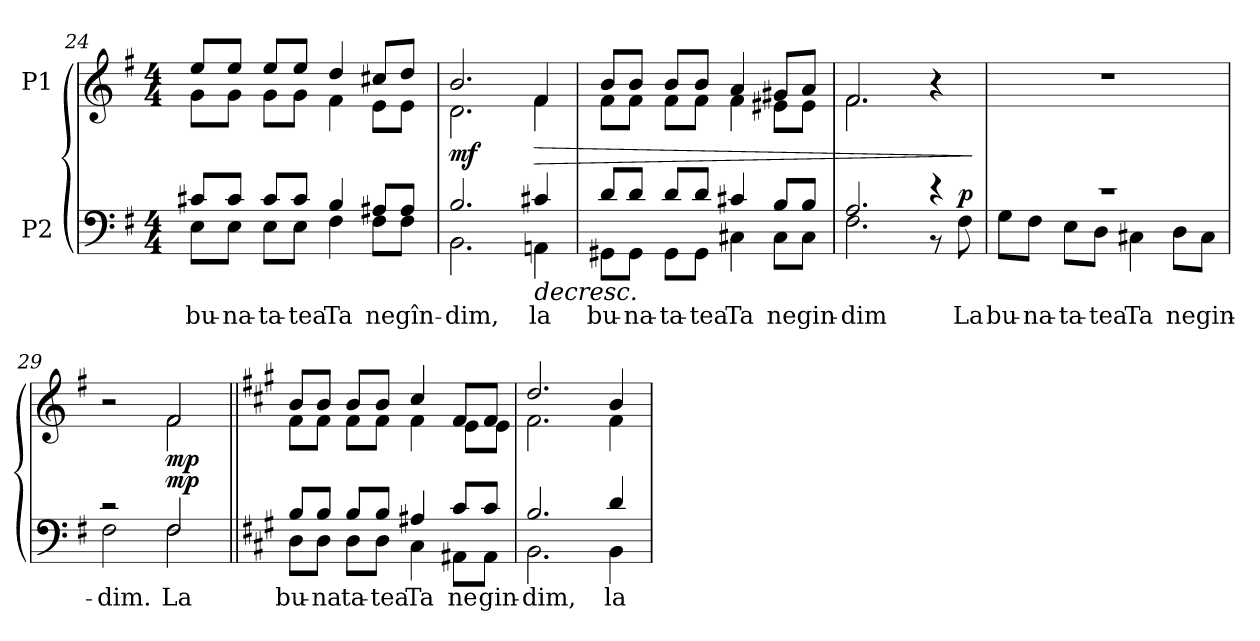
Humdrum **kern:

**kern	**text	**dynam	**kern	**dynam
*part2	*part2	*part2	*part1	*part1
*staff2	*staff2	*staff2	*staff1	*staff1
*I"P2	*	*	*I"P1	*
*clefF4	*	*	*clefG2	*
*k[f#]	*	*	*k[f#]	*
*G:	*	*	*G:	*
*M4/4	*	*	*M4/4	*
=24	=24	=24	=24	=24
!	!LO:LY:a:color=#000000	!	!	!
*^	*	*	*^	*
8c#Xi/L	8Ei\L	bu-	.	8eei/L	8gi\L	.
!	!	!LO:LY:a:color=#000000	!	!	!	!
8c#i/J	8Ei\J	-na-	.	8eei/J	8gi\J	.
!	!	!LO:LY:a:color=#000000	!	!	!	!
8c#i/L	8Ei\L	-ta-	.	8eei/L	8gi\L	.
!	!	!LO:LY:a:color=#000000	!	!	!	!
8c#i/J	8Ei\J	-tea	.	8eei/J	8gi\J	.
!	!	!LO:LY:a:color=#000000	!	!	!	!
4Bi/	4F#i\	Ta	.	4ddi/	4f#i\	.
!	!	!LO:LY:a:color=#000000	!	!	!	!
8A#Xi/L	8F#i\L	ne	.	8cc#Xi/L	8ei\L	.
!	!	!LO:LY:a:color=#000000	!	!	!	!
8A#i/J	8F#i\J	gîn-	.	8ddi/J	8ei\J	.
=25	=25	=25	=25	=25	=25	=25
!	!	!LO:LY:a:color=#000000	!	!	!	!
2.Bi/	2.BBi\	-dim,	.	2.bi/	2.di\	mf
!	!	!LO:LY:a:color=#000000	!LO:HP:b	!	!	!LO:HP:b
4c#Xi/	4AAni\	la	>	4f#i/	4f#i\	>
!!LO:PB:g=z	!!
=26	=26	=26	=26	=26	=26	=26
!	!	!LO:LY:a:color=#000000	!	!	!	!
8di/L	8GG#Xi\L	bu-	.	8bi/L	8f#i\L	.
!	!	!LO:LY:a:color=#000000	!	!	!	!
8di/J	8GG#i\J	-na-	.	8bi/J	8f#i\J	.
!	!	!LO:LY:a:color=#000000	!	!	!	!
8di/L	8GG#i\L	-ta-	.	8bi/L	8f#i\L	.
!	!	!LO:LY:a:color=#000000	!	!	!	!
8di/J	8GG#i\J	-tea	.	8bi/J	8f#i\J	.
!	!	!LO:LY:a:color=#000000	!	!	!	!
4c#Xi/	4C#Xi\	Ta	.	4ai/	4f#i\	.
!	!	!LO:LY:a:color=#000000	!	!	!	!
8Bi/L	8C#i\L	ne	.	8g#Xi/L	8e#Xi\L	.
!	!	!LO:LY:a:color=#000000	!	!	!	!
8Bi/J	8C#i\J	gin-	.	8ai/J	8e#i\J	.
=27	=27	=27	=27	=27	=27	=27
!	!	!LO:LY:a:color=#000000	!	!	!	!
2.Ai/	2.F#i\	-dim	.	2.f#i/	2.f#i\	.
4r	8r	.	.	4r	4ryy	.
!	!	!LO:LY:a:color=#000000	!	!	!	!
.	8F#i\	La	p	.	.	.
*v	*v	*	*	*	*	*
*	*	*	*v	*v	*
.	.	]	.	]
=28	=28	=28	=28	=28
*^	*	*	*	*
!	!	!LO:LY:a:color=#000000	!	!	!
1r	8Gi\L	bu-	.	1r	.
!	!	!LO:LY:a:color=#000000	!	!	!
.	8F#i\J	-na-	.	.	.
!	!	!LO:LY:a:color=#000000	!	!	!
.	8Ei\L	-ta-	.	.	.
!	!	!LO:LY:a:color=#000000	!	!	!
.	8Di\J	-tea	.	.	.
!	!	!LO:LY:a:color=#000000	!	!	!
.	4C#Xi\	Ta	.	.	.
!	!	!LO:LY:a:color=#000000	!	!	!
.	8Di\L	ne	.	.	.
!	!	!LO:LY:a:color=#000000	!	!	!
.	8C#i\J	gin-	.	.	.
=29	=29	=29	=29	=29	=29
!	!	!LO:LY:a:color=#000000	!	!	!
*	*	*	*	*^	*
2r	2F#i\	-dim.	.	2r	2ryy	.
!	!	!LO:LY:a:color=#000000	!	!	!	!
2F#i/	2F#i\	La	mp	2f#i/	2f#i\	mp
!!LO:LB:g=z	!!
=30||	=30||	=30||	=30||	=30||	=30||	=30||
*k[f#c#g#]	*	*	*	*k[f#c#g#]	*	*
*f#:	*	*	*	*f#:	*	*
!	!	!LO:LY:a:color=#000000	!	!	!	!
8Bi/L	8Di\L	bu-	.	8bi/L	8f#i\L	.
!	!	!LO:LY:a:color=#000000	!	!	!	!
8Bi/J	8Di\J	-na	.	8bi/J	8f#i\J	.
!	!	!LO:LY:a:color=#000000	!	!	!	!
8Bi/L	8Di\L	ta-	.	8bi/L	8f#i\L	.
!	!	!LO:LY:a:color=#000000	!	!	!	!
8Bi/J	8Di\J	-tea	.	8bi/J	8f#i\J	.
!	!	!LO:LY:a:color=#000000	!	!	!	!
4A#Xi/	4C#i\	Ta	.	4cc#i/	4f#i\	.
!	!	!LO:LY:a:color=#000000	!	!	!	!
8c#i/L	8AA#Xi\L	ne	.	8f#i/L	8ei\L	.
!	!	!LO:LY:a:color=#000000	!	!	!	!
8c#i/J	8AA#i\J	gin-	.	8f#i/J	8ei\J	.
=31	=31	=31	=31	=31	=31	=31
!	!	!LO:LY:a:color=#000000	!	!	!	!
2.Bi/	2.BBi\	-dim,	.	2.ddi/	2.f#i\	.
!	!	!LO:LY:a:color=#000000	!	!	!	!
4di/	4BBi\	la	.	4bi/	4f#i\	.
*v	*v	*	*	*	*	*
*	*	*	*v	*v	*
=	=	=	=	=
*-	*-	*-	*-	*-
